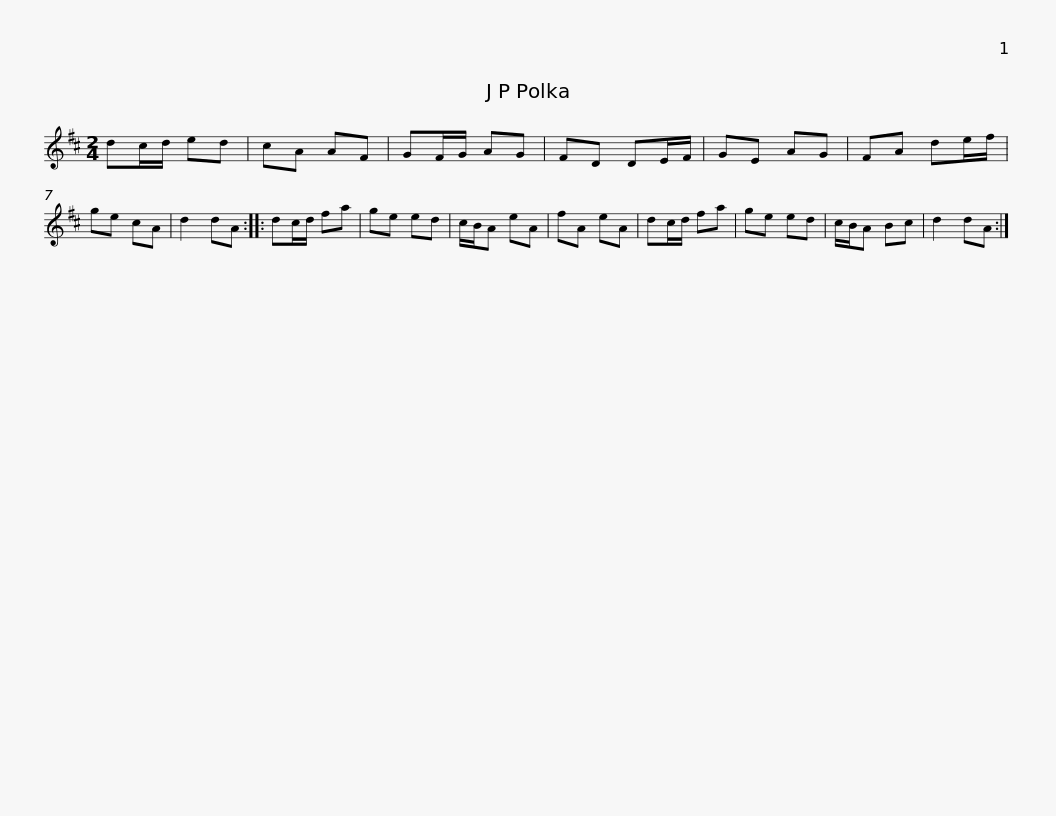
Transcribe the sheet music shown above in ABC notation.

X:1
L:1/8
M:2/4
I:linebreak $
K:D
V:1 treble
V:1
 dc/d/ ed | cA AF | GF/G/ AG | FD DE/F/ | GE AG | %5
 FA de/f/ | ge cA | d2 dA :: dc/d/ fa |$ ge ed | %10
 c/B/A eA | fA eA | dc/d/ fa | ge ed | c/B/A Bc | %15
 d2 dA :| %16
